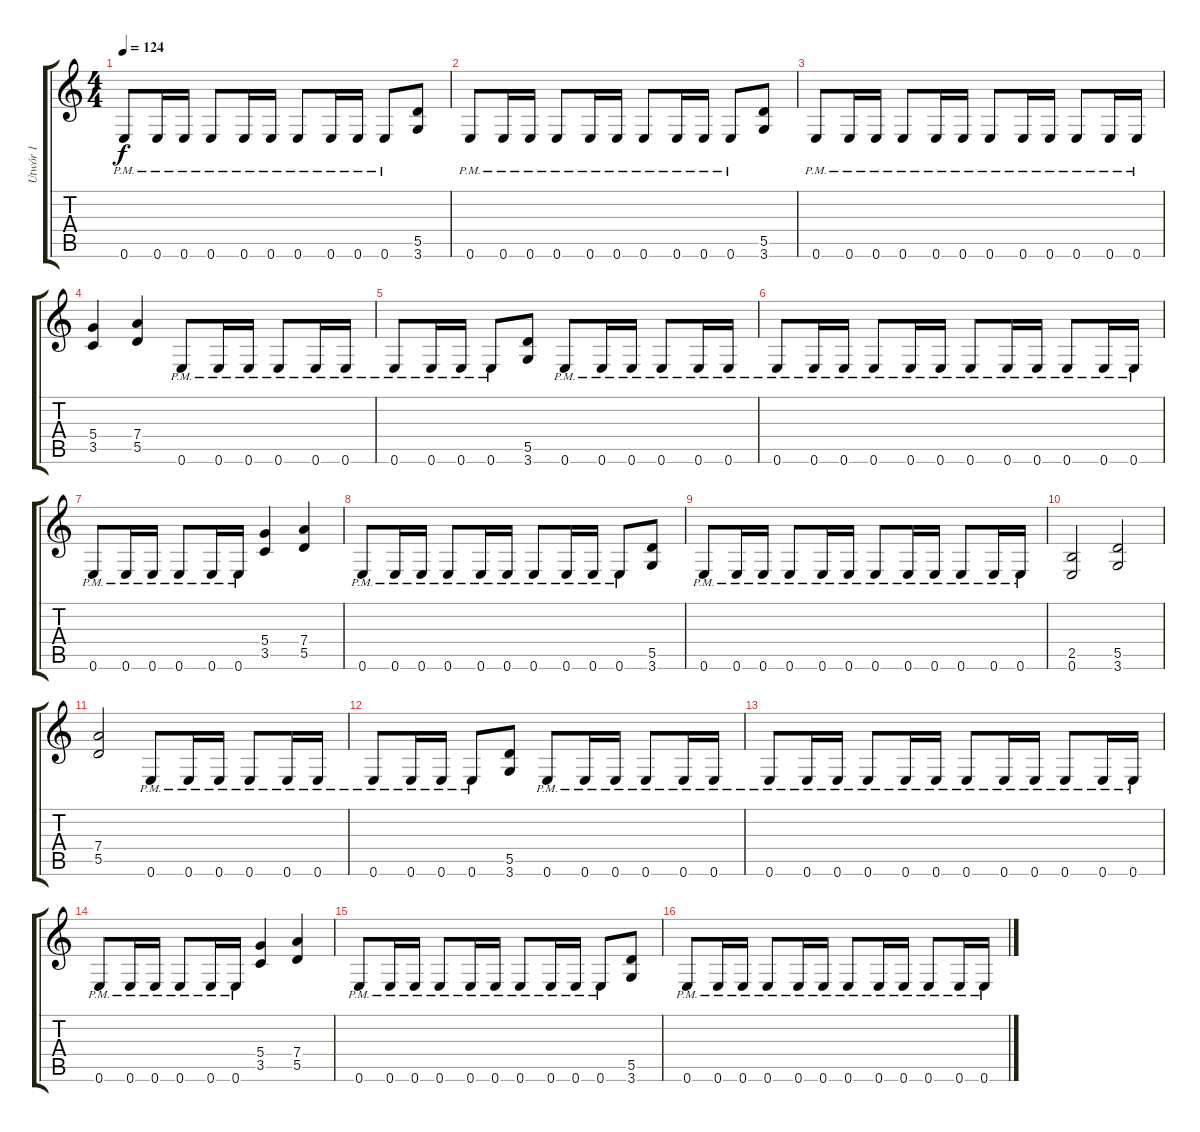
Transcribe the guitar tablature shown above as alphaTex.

\track ("Utwór 1" "Utwór 1") {instrument distortionguitar}
\staff {score tabs}
\tuning (E4 B3 G3 D3 A2 E2) {hide}
\ts (4 4)
\tempo 124
\clef g2
\ks c
0.6{pm}.8{dy f} 0.6{pm}.16 0.6{pm}.16 0.6{pm}.8 0.6{pm}.16 0.6{pm}.16 0.6{pm}.8 0.6{pm}.16 0.6{pm}.16 0.6{pm}.8 (5.5 3.6).8 |
0.6{pm}.8 0.6{pm}.16 0.6{pm}.16 0.6{pm}.8 0.6{pm}.16 0.6{pm}.16 0.6{pm}.8 0.6{pm}.16 0.6{pm}.16 0.6{pm}.8 (5.5 3.6).8 |
0.6{pm}.8 0.6{pm}.16 0.6{pm}.16 0.6{pm}.8 0.6{pm}.16 0.6{pm}.16 0.6{pm}.8 0.6{pm}.16 0.6{pm}.16 0.6{pm}.8 0.6{pm}.16 0.6{pm}.16 |
(5.4 3.5).4 (7.4 5.5).4 0.6{pm}.8 0.6{pm}.16 0.6{pm}.16 0.6{pm}.8 0.6{pm}.16 0.6{pm}.16 |
0.6{pm}.8 0.6{pm}.16 0.6{pm}.16 0.6{pm}.8 (5.5 3.6).8 0.6{pm}.8 0.6{pm}.16 0.6{pm}.16 0.6{pm}.8 0.6{pm}.16 0.6{pm}.16 |
0.6{pm}.8 0.6{pm}.16 0.6{pm}.16 0.6{pm}.8 0.6{pm}.16 0.6{pm}.16 0.6{pm}.8 0.6{pm}.16 0.6{pm}.16 0.6{pm}.8 0.6{pm}.16 0.6{pm}.16 |
0.6{pm}.8 0.6{pm}.16 0.6{pm}.16 0.6{pm}.8 0.6{pm}.16 0.6{pm}.16 (5.4 3.5).4 (7.4 5.5).4 |
0.6{pm}.8 0.6{pm}.16 0.6{pm}.16 0.6{pm}.8 0.6{pm}.16 0.6{pm}.16 0.6{pm}.8 0.6{pm}.16 0.6{pm}.16 0.6{pm}.8 (5.5 3.6).8 |
0.6{pm}.8 0.6{pm}.16 0.6{pm}.16 0.6{pm}.8 0.6{pm}.16 0.6{pm}.16 0.6{pm}.8 0.6{pm}.16 0.6{pm}.16 0.6{pm}.8 0.6{pm}.16 0.6{pm}.16 |
(2.5 0.6).2 (5.5 3.6).2 |
(7.4 5.5).2 0.6{pm}.8 0.6{pm}.16 0.6{pm}.16 0.6{pm}.8 0.6{pm}.16 0.6{pm}.16 |
0.6{pm}.8 0.6{pm}.16 0.6{pm}.16 0.6{pm}.8 (5.5 3.6).8 0.6{pm}.8 0.6{pm}.16 0.6{pm}.16 0.6{pm}.8 0.6{pm}.16 0.6{pm}.16 |
0.6{pm}.8 0.6{pm}.16 0.6{pm}.16 0.6{pm}.8 0.6{pm}.16 0.6{pm}.16 0.6{pm}.8 0.6{pm}.16 0.6{pm}.16 0.6{pm}.8 0.6{pm}.16 0.6{pm}.16 |
0.6{pm}.8 0.6{pm}.16 0.6{pm}.16 0.6{pm}.8 0.6{pm}.16 0.6{pm}.16 (5.4 3.5).4 (7.4 5.5).4 |
0.6{pm}.8 0.6{pm}.16 0.6{pm}.16 0.6{pm}.8 0.6{pm}.16 0.6{pm}.16 0.6{pm}.8 0.6{pm}.16 0.6{pm}.16 0.6{pm}.8 (5.5 3.6).8 |
0.6{pm}.8 0.6{pm}.16 0.6{pm}.16 0.6{pm}.8 0.6{pm}.16 0.6{pm}.16 0.6{pm}.8 0.6{pm}.16 0.6{pm}.16 0.6{pm}.8 0.6{pm}.16 0.6{pm}.16
